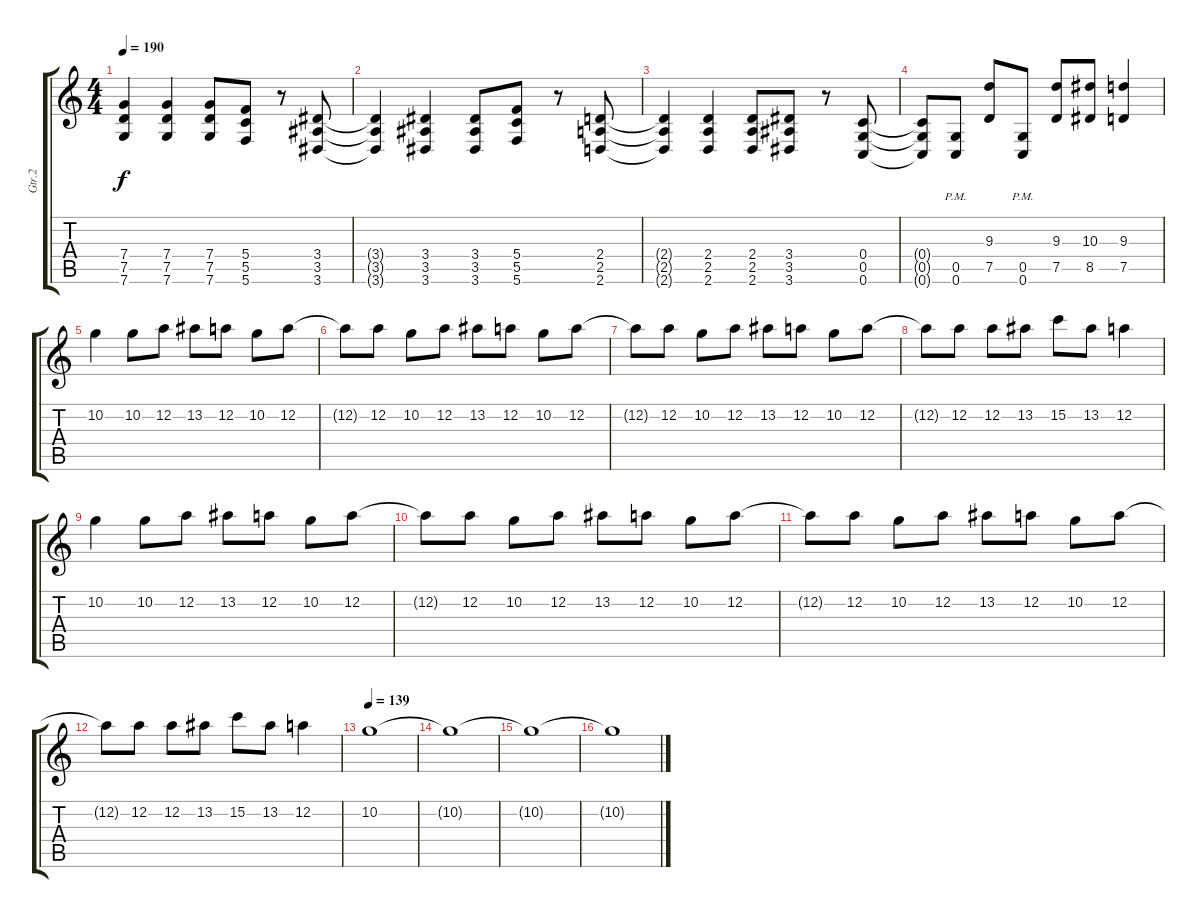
\track ("Gtr.2" "Gtr.2") {instrument distortionguitar}
\staff {score tabs}
\tuning (D4 A3 F3 C3 G2 C2) {hide}
\ts (4 4)
\tempo 190
\clef g2
\ks c
(7.4 7.5 7.6).4{dy f} (7.4 7.5 7.6).4 (7.4 7.5 7.6).8 (5.4 5.5 5.6).8 r.8 (3.4 3.5 3.6).8 |
(3.4{t} 3.5{t} 3.6{t}).4 (3.4 3.5 3.6).4 (3.4 3.5 3.6).8 (5.4 5.5 5.6).8 r.8 (2.4 2.5 2.6).8 |
(2.4{t} 2.5{t} 2.6{t}).4 (2.4 2.5 2.6).4 (2.4 2.5 2.6).8 (3.4 3.5 3.6).8 r.8 (0.4 0.5 0.6).8 |
(0.4{t} 0.5{t} 0.6{t}).8 (0.5{pm} 0.6).8 (9.3 7.5).8 (0.5{pm} 0.6).8 (9.3 7.5).8 (10.3 8.5).8 (9.3 7.5).4 |
10.2.4 10.2.8 12.2.8 13.2.8 12.2.8 10.2.8 12.2.8 |
12.2{t}.8 12.2.8 10.2.8 12.2.8 13.2.8 12.2.8 10.2.8 12.2.8 |
12.2{t}.8 12.2.8 10.2.8 12.2.8 13.2.8 12.2.8 10.2.8 12.2.8 |
12.2{t}.8 12.2.8 12.2.8 13.2.8 15.2.8 13.2.8 12.2.4 |
10.2.4 10.2.8 12.2.8 13.2.8 12.2.8 10.2.8 12.2.8 |
12.2{t}.8 12.2.8 10.2.8 12.2.8 13.2.8 12.2.8 10.2.8 12.2.8 |
12.2{t}.8 12.2.8 10.2.8 12.2.8 13.2.8 12.2.8 10.2.8 12.2.8 |
12.2{t}.8 12.2.8 12.2.8 13.2.8 15.2.8 13.2.8 12.2.4 |
\tempo 139
10.2.1 |
10.2{t}.1 |
10.2{t}.1 |
10.2{t}.1
